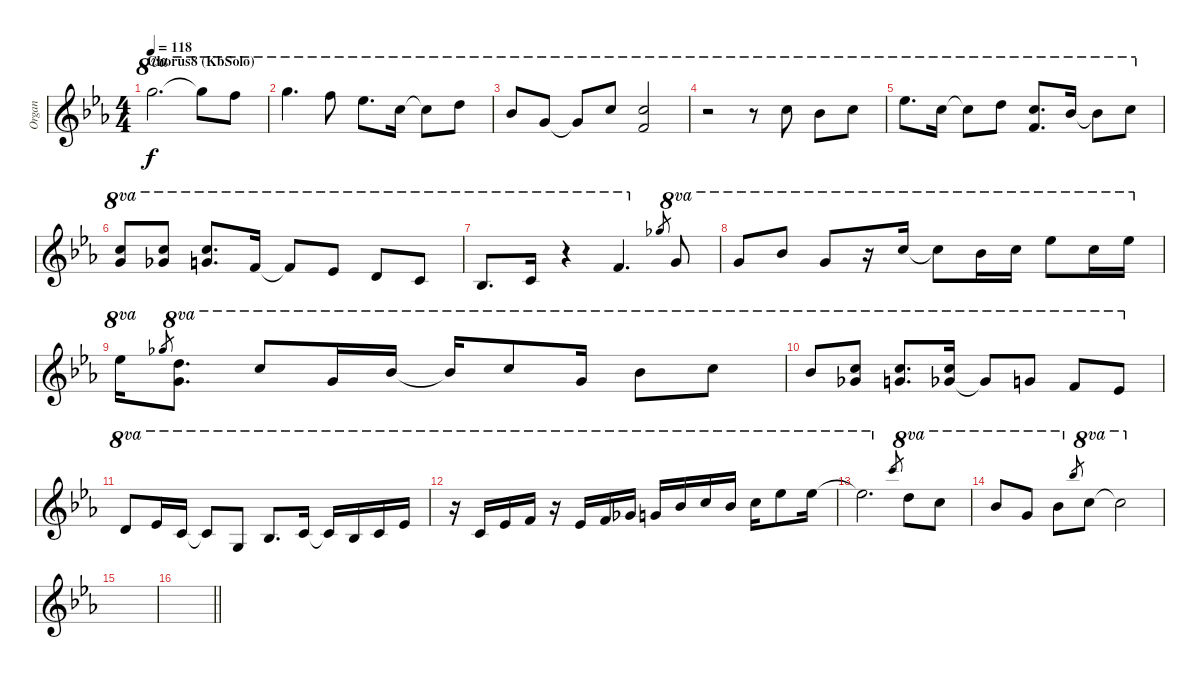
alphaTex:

\track ("Organ" "Organ") {instrument electricpiano1}
\staff {score}
\tuning (E4 B3 G3 D3 A2 E2) {hide}
\ts (4 4)
\section ("" "Chorus8 (KbSolo)")
\tempo 118
\clef g2
\ks cminor
27.1.2{d ot 8va dy f} 27.1{t}.8{ot 8va} 25.1.8{ot 8va} |
27.1.4{d ot 8va} 25.1.8{ot 8va} 23.1.8{d ot 8va} 25.2.16{ot 8va} 25.2{t}.8{ot 8va} 22.1.8{ot 8va} |
23.2.8{ot 8va} 24.3.8{ot 8va} 24.3{t}.8{ot 8va} 25.2.8{ot 8va} (25.2 27.4).2{ot 8va} |
r.2{ot 8va} r.8{ot 8va} 25.2.8{ot 8va} 27.3.8{ot 8va} 25.2.8{ot 8va} |
23.1.8{d ot 8va} 25.2.16{ot 8va} 25.2{t}.8{ot 8va} 22.1.8{ot 8va} (20.1 22.3).8{d ot 8va} 23.2.16{ot 8va} 23.2{t}.8{ot 8va} 20.1.8{ot 8va} |
(20.1 20.2).8{ot 8va} (20.1 19.2).8{ot 8va} (20.1 20.2).8{d ot 8va} 18.2.16{ot 8va} 18.2{t}.8{ot 8va} 16.2.8{ot 8va} 15.2.8{ot 8va} 17.3.8{ot 8va} |
6.1.8{d ot 8va} 8.1.16{ot 8va} r.4{ot 8va} 13.1.4{d ot 8va} 14.1.8{gr} 15.1.8{ot 8va} |
15.1.8{ot 8va} 18.1.8{ot 8va} 15.1.8{ot 8va} r.16{ot 8va} 20.1.16{ot 8va} 20.1{t}.8{ot 8va} 18.1.16{ot 8va} 20.1.16{ot 8va} 28.2.8{ot 8va} 20.1.16{ot 8va} 23.1.16{ot 8va} |
23.1.16{ot 8va} 19.2.8{gr} (22.1 20.2).8{d ot 8va} 20.1.8{ot 8va} 15.1.16{ot 8va} 18.1.16{ot 8va} 18.1{t}.16{ot 8va} 20.1.8{ot 8va} 15.1.16{ot 8va} 18.1.8{ot 8va} 20.1.8{ot 8va} |
18.1.8{ot 8va} (14.1 25.2).8{ot 8va} (15.1 25.2).8{d ot 8va} (14.1 25.2).16{ot 8va} 14.1{t}.8{ot 8va} 15.1.8{ot 8va} 13.1.8{ot 8va} 11.1.8{ot 8va} |
10.1.8{ot 8va} 11.1.16{ot 8va} 8.1.16{ot 8va} 8.1{t}.8{ot 8va} 3.1.8{ot 8va} 6.1.8{d ot 8va} 8.1.16{ot 8va} 8.1{t}.16{ot 8va} 6.1.16{ot 8va} 8.1.16{ot 8va} 11.1.16{ot 8va} |
r.16{ot 8va} 8.1.16{ot 8va} 11.1.16{ot 8va} 13.1.16{ot 8va} r.16{ot 8va} 11.1.16{ot 8va} 13.1.16{ot 8va} 14.1.16{ot 8va} 15.1.16{ot 8va} 18.1.16{ot 8va} 20.1.16{ot 8va} 18.1.16{ot 8va} 20.1.16{ot 8va} 23.1.8{ot 8va} 23.1.16{ot 8va} |
23.1{t}.2{d ot 8va} 20.1.8{gr} 22.1.8{ot 8va} 20.1.8{ot 8va} |
18.1.8{ot 8va} 15.1.8{ot 8va} 18.1.8{ot 8va} 18.1.8{gr} 20.1.8{ot 8va} 20.1{t}.2{ot 8va} |
|
\barLineRight lightlight
